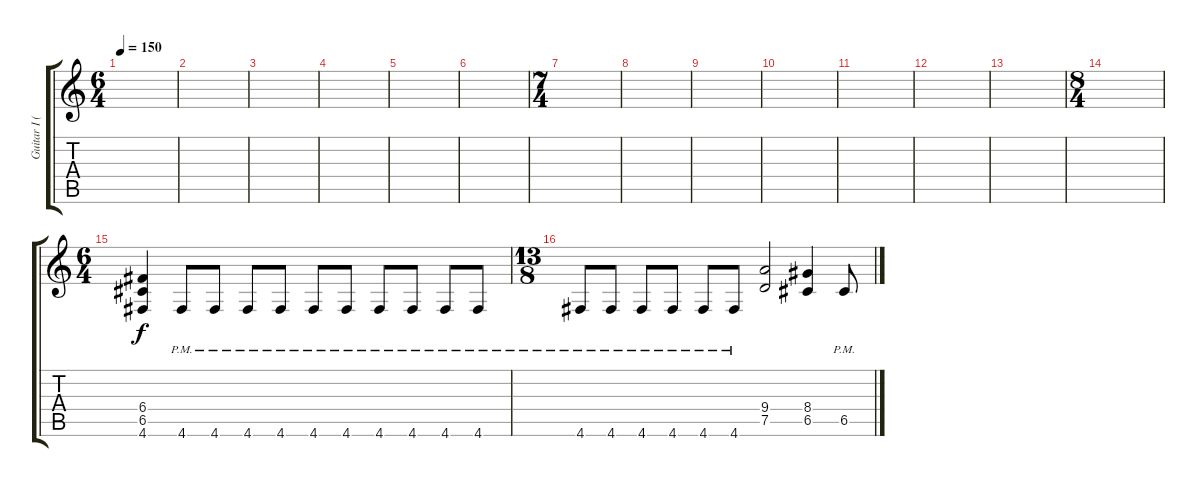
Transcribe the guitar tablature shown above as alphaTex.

\track ("Guitar I (rhytm)" "Guitar I (") {instrument distortionguitar}
\staff {score tabs}
\tuning (D4 A3 F3 C3 G2 D2) {hide}
\ts (6 4)
\tempo 150
\clef g2
\ks c
|
|
|
|
|
|
\ts (7 4)
|
|
|
|
|
|
|
\ts (8 4)
|
\ts (6 4)
(6.4 6.5 4.6).4 4.6{pm}.8 4.6{pm}.8 4.6{pm}.8 4.6{pm}.8 4.6{pm}.8 4.6{pm}.8 4.6{pm}.8 4.6{pm}.8 4.6{pm}.8 4.6{pm}.8 |
\ts (13 8)
4.6{pm}.8 4.6{pm}.8 4.6{pm}.8 4.6{pm}.8 4.6{pm}.8 4.6{pm}.8 (9.4 7.5).2 (8.4 6.5).4 6.5{pm}.8
